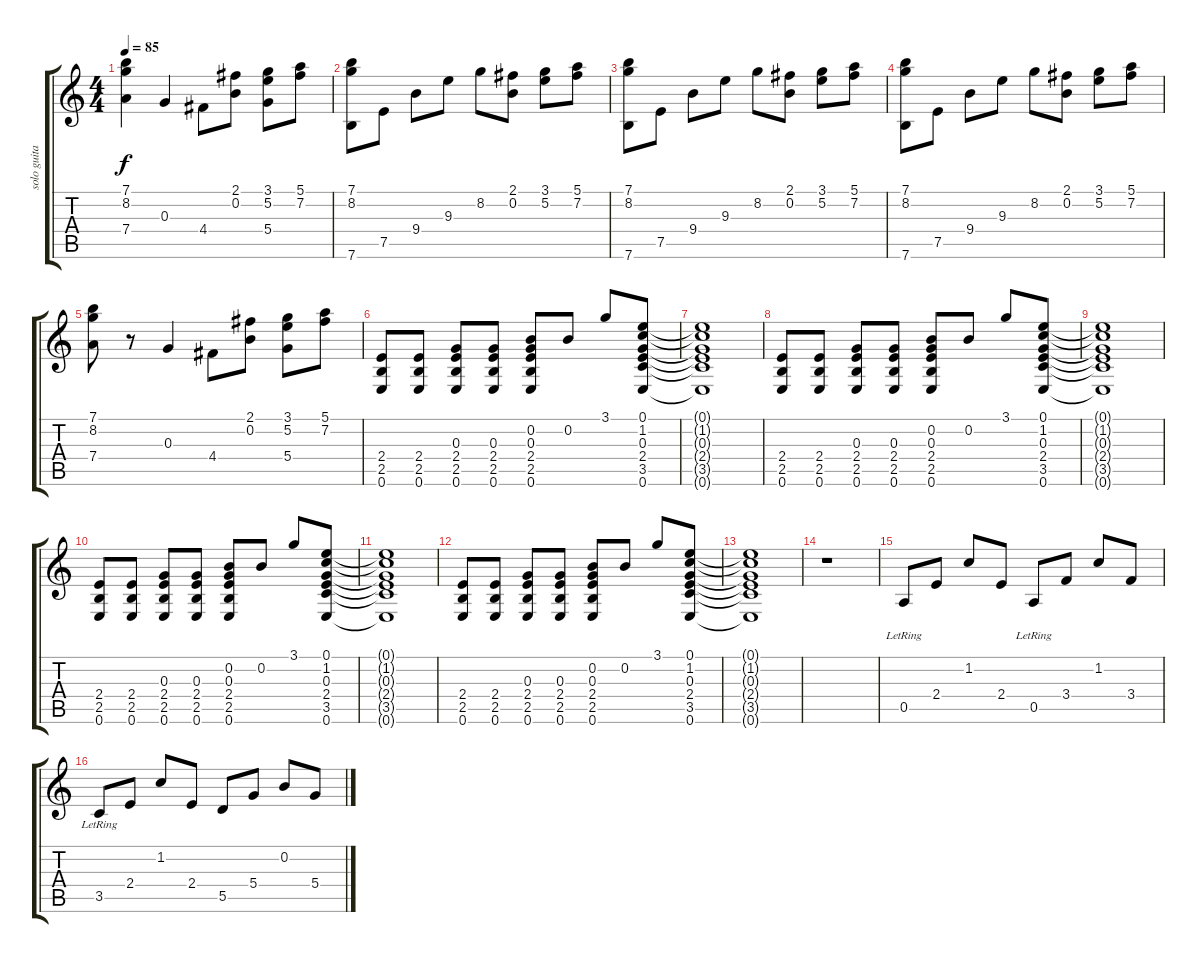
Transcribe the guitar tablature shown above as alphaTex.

\track ("solo guitar" "solo guita") {instrument acousticguitarsteel}
\staff {score tabs}
\tuning (E4 B3 G3 D3 A2 E2) {hide}
\ts (4 4)
\tempo 85
\clef g2
\ks c
(7.1 8.2 7.4).4{dy f} 0.3.4 4.4.8 (2.1 0.2).8 (3.1 5.2 5.4).8 (5.1 7.2).8 |
(7.1 8.2 7.6).8 7.5.8 9.4.8 9.3.8 8.2.8 (2.1 0.2).8 (3.1 5.2).8 (5.1 7.2).8 |
(7.1 8.2 7.6).8 7.5.8 9.4.8 9.3.8 8.2.8 (2.1 0.2).8 (3.1 5.2).8 (5.1 7.2).8 |
(7.1 8.2 7.6).8 7.5.8 9.4.8 9.3.8 8.2.8 (2.1 0.2).8 (3.1 5.2).8 (5.1 7.2).8 |
(7.1 8.2 7.4).8 r.8 0.3.4 4.4.8 (2.1 0.2).8 (3.1 5.2 5.4).8 (5.1 7.2).8 |
(2.4 2.5 0.6).8{volume 16 instrument acousticguitarsteel} (2.4 2.5 0.6).8 (0.3 2.4 2.5 0.6).8 (0.3 2.4 2.5 0.6).8 (0.2 0.3 2.4 2.5 0.6).8 0.2.8 3.1.8 (0.1 1.2 0.3 2.4 3.5 0.6).8 |
(0.1{t} 1.2{t} 0.3{t} 2.4{t} 3.5{t} 0.6{t}).1 |
(2.4 2.5 0.6).8 (2.4 2.5 0.6).8 (0.3 2.4 2.5 0.6).8 (0.3 2.4 2.5 0.6).8 (0.2 0.3 2.4 2.5 0.6).8 0.2.8 3.1.8 (0.1 1.2 0.3 2.4 3.5 0.6).8 |
(0.1{t} 1.2{t} 0.3{t} 2.4{t} 3.5{t} 0.6{t}).1 |
(2.4 2.5 0.6).8 (2.4 2.5 0.6).8 (0.3 2.4 2.5 0.6).8 (0.3 2.4 2.5 0.6).8 (0.2 0.3 2.4 2.5 0.6).8 0.2.8 3.1.8 (0.1 1.2 0.3 2.4 3.5 0.6).8 |
(0.1{t} 1.2{t} 0.3{t} 2.4{t} 3.5{t} 0.6{t}).1 |
(2.4 2.5 0.6).8 (2.4 2.5 0.6).8 (0.3 2.4 2.5 0.6).8 (0.3 2.4 2.5 0.6).8 (0.2 0.3 2.4 2.5 0.6).8 0.2.8 3.1.8 (0.1 1.2 0.3 2.4 3.5 0.6).8 |
(0.1{t} 1.2{t} 0.3{t} 2.4{t} 3.5{t} 0.6{t}).1 |
r.1 |
0.5{lr}.8 2.4.8 1.2.8 2.4.8 0.5{lr}.8 3.4.8 1.2.8 3.4.8 |
3.5{lr}.8 2.4.8 1.2.8 2.4.8 5.5.8 5.4.8 0.2.8 5.4.8
